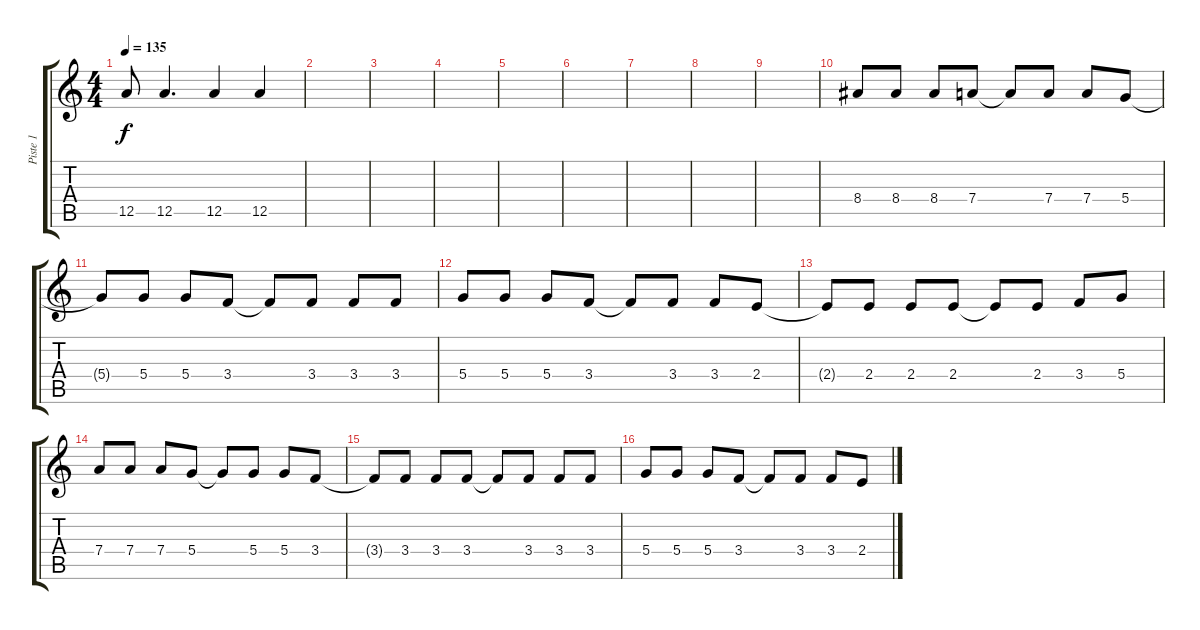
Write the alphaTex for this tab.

\track ("Piste 1" "Piste 1") {instrument overdrivenguitar}
\staff {score tabs}
\tuning (E4 B3 G3 D3 A2 E2) {hide}
\ts (4 4)
\tempo 135
\clef g2
\ks c
12.5{t}.8{dy f} 12.5.4{d} 12.5.4 12.5.4 |
|
|
|
|
|
|
|
|
8.4.8 8.4.8 8.4.8 7.4.8 7.4{t}.8 7.4.8 7.4.8 5.4.8 |
5.4{t}.8 5.4.8 5.4.8 3.4.8 3.4{t}.8 3.4.8 3.4.8 3.4.8 |
5.4.8 5.4.8 5.4.8 3.4.8 3.4{t}.8 3.4.8 3.4.8 2.4.8 |
2.4{t}.8 2.4.8 2.4.8 2.4.8 2.4{t}.8 2.4.8 3.4.8 5.4.8 |
7.4.8 7.4.8 7.4.8 5.4.8 5.4{t}.8 5.4.8 5.4.8 3.4.8 |
3.4{t}.8 3.4.8 3.4.8 3.4.8 3.4{t}.8 3.4.8 3.4.8 3.4.8 |
5.4.8 5.4.8 5.4.8 3.4.8 3.4{t}.8 3.4.8 3.4.8 2.4.8
